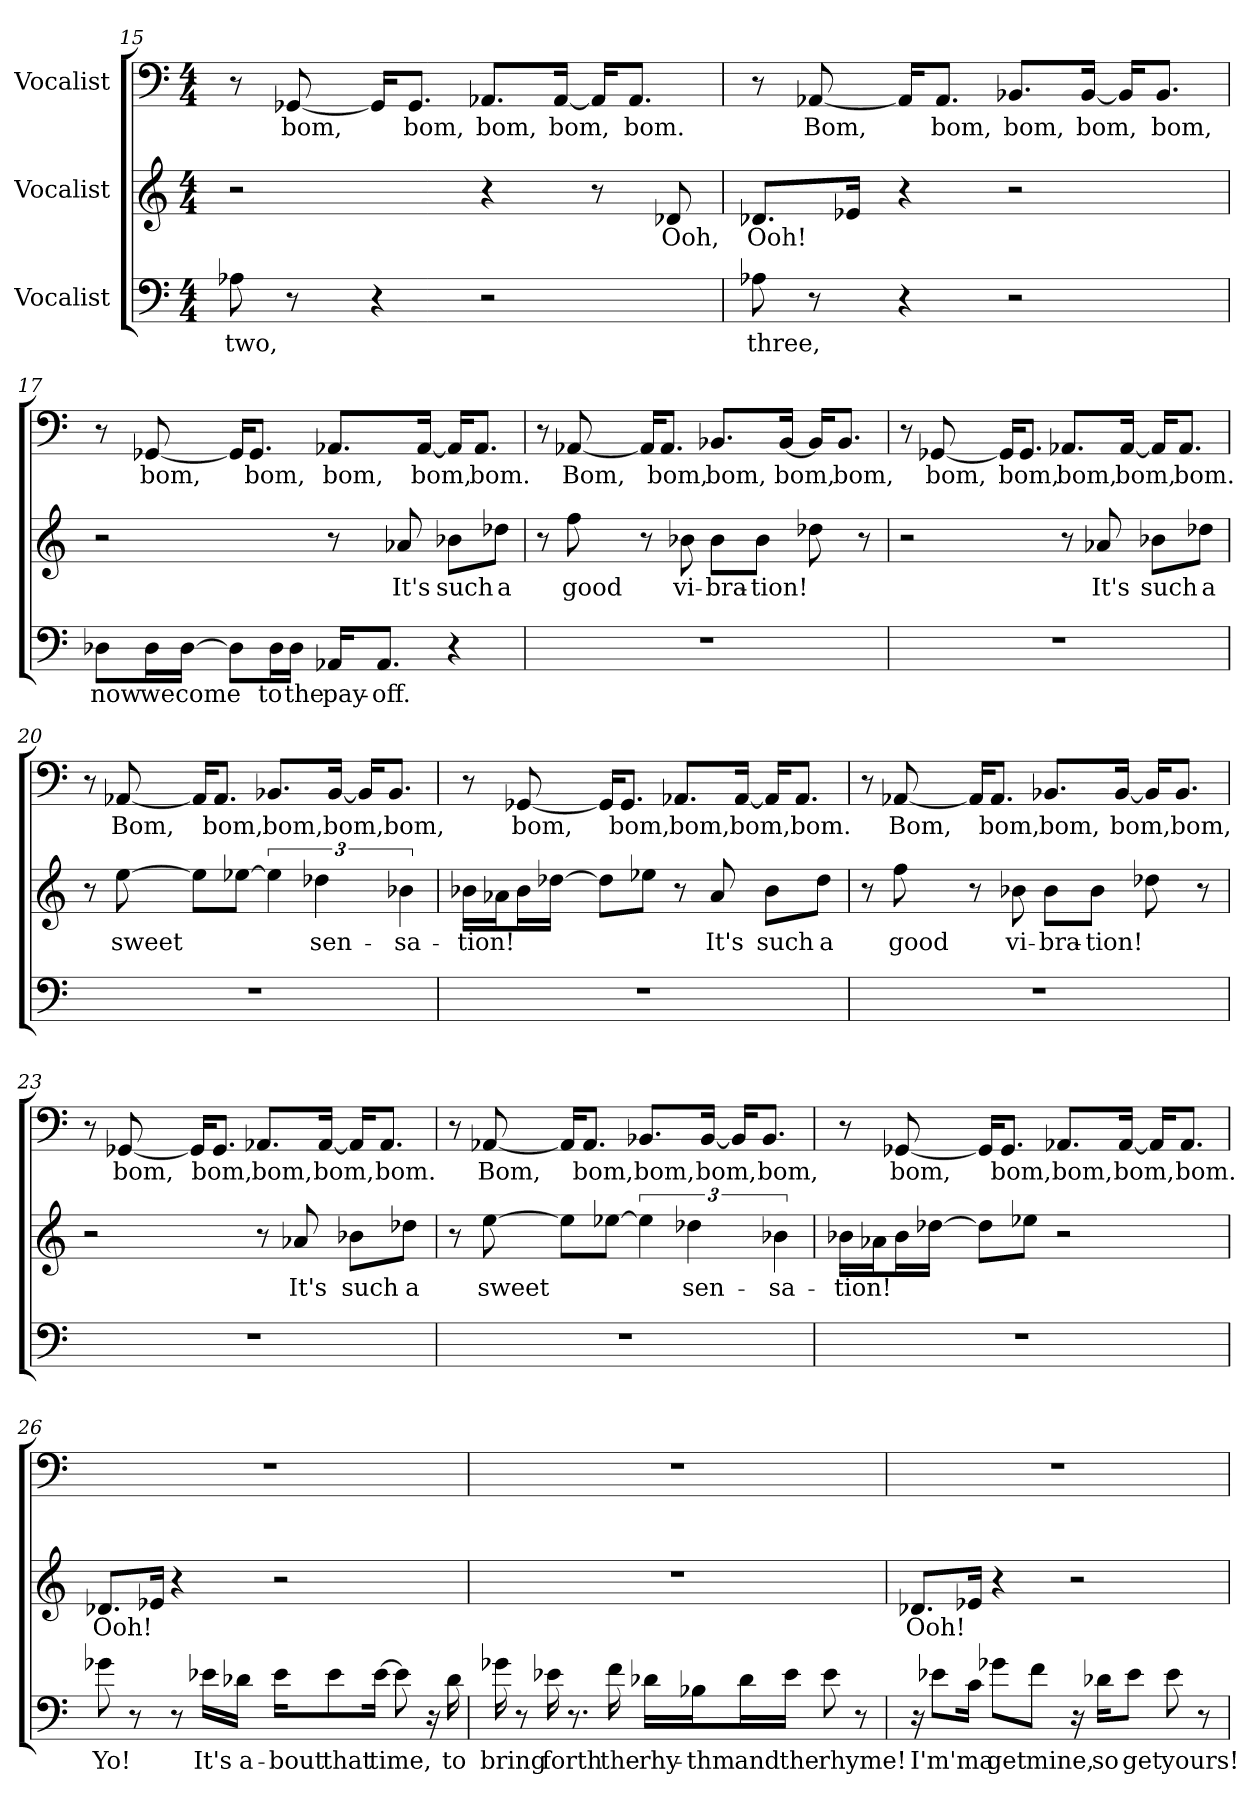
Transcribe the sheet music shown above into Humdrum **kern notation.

**kern	**text	**kern	**text	**kern	**text
*part3	*part3	*part2	*part2	*part1	*part1
*staff3	*staff3	*staff2	*staff2	*staff1	*staff1
*I"Vocalist	*	*I"Vocalist	*	*I"Vocalist	*
*clefF4	*	*clefG2	*	*clefF4	*
*M4/4	*	*M4/4	*	*M4/4	*
=15	=15	=15	=15	=15	=15
8A-X	two,	2r	.	8r	.
8r	.	.	.	[8GG-X	bom,
4r	.	.	.	16GG-/KL]	_
.	.	.	.	8.GG-/J	bom,
2r	.	4r	.	8.AA-X/L	bom,
.	.	.	.	[16AA-/Jk	bom,
.	.	8r	.	16AA-/KL]	_
.	.	.	.	8.AA-/J	bom.
.	.	8d-X	Ooh,	.	.
=16	=16	=16	=16	=16	=16
8A-X	three,	8.d-X/L	Ooh!	8r	.
8r	.	.	.	[8AA-X	Bom,
.	.	16e-X/Jk	_	.	.
4r	.	4r	.	16AA-/KL]	_
.	.	.	.	8.AA-/J	bom,
2r	.	2r	.	8.BB-X/L	bom,
.	.	.	.	[16BB-/Jk	bom,
.	.	.	.	16BB-/KL]	_
.	.	.	.	8.BB-/J	bom,
=17	=17	=17	=17	=17	=17
8D-X\L	now	2r	.	8r	.
16D-\L	we	.	.	[8GG-X	bom,
[16D-\JJ	come	.	.	.	.
8D-\L]	_	.	.	16GG-/KL]	_
.	.	.	.	8.GG-/J	bom,
16D-\L	to	.	.	.	.
16D-\JJ	the	.	.	.	.
16AA-X/KL	pay-	8r	.	8.AA-X/L	bom,
8.AA-/J	-off.	.	.	.	.
.	.	8a-X	It's	.	.
.	.	.	.	[16AA-/Jk	bom,
4r	.	8b-X\L	such	16AA-/KL]	_
.	.	.	.	8.AA-/J	bom.
.	.	8dd-X\J	a	.	.
=18	=18	=18	=18	=18	=18
1r	.	8r	.	8r	.
.	.	8ff	good	[8AA-X	Bom,
.	.	8r	.	16AA-/KL]	_
.	.	.	.	8.AA-/J	bom,
.	.	8b-X	vi-	.	.
.	.	8b-\L	-bra-	8.BB-X/L	bom,
.	.	8b-\J	-tion!	.	.
.	.	.	.	[16BB-/Jk	bom,
.	.	8dd-X	_	16BB-/KL]	_
.	.	.	.	8.BB-/J	bom,
.	.	8r	.	.	.
=19	=19	=19	=19	=19	=19
1r	.	2r	.	8r	.
.	.	.	.	[8GG-X	bom,
.	.	.	.	16GG-/KL]	_
.	.	.	.	8.GG-/J	bom,
.	.	8r	.	8.AA-X/L	bom,
.	.	8a-X	It's	.	.
.	.	.	.	[16AA-/Jk	bom,
.	.	8b-X\L	such	16AA-/KL]	_
.	.	.	.	8.AA-/J	bom.
.	.	8dd-X\J	a	.	.
=20	=20	=20	=20	=20	=20
1r	.	8r	.	8r	.
.	.	[8ee	sweet	[8AA-X	Bom,
.	.	8ee\L]	_	16AA-/KL]	_
.	.	.	.	8.AA-/J	bom,
.	.	[8ee-X\J	_	.	.
.	.	6ee-]	_	8.BB-X/L	bom,
.	.	6dd-X	sen-	.	.
.	.	.	.	[16BB-/Jk	bom,
.	.	.	.	16BB-/KL]	_
.	.	.	.	8.BB-/J	bom,
.	.	6b-X	-sa-	.	.
=21	=21	=21	=21	=21	=21
1r	.	16b-X\LL	-tion!	8r	.
.	.	16a-X\J	_	.	.
.	.	16b-\L	_	[8GG-X	bom,
.	.	[16dd-X\JJ	_	.	.
.	.	8dd-\L]	_	16GG-/KL]	_
.	.	.	.	8.GG-/J	bom,
.	.	8ee-X\J	_	.	.
.	.	8r	.	8.AA-X/L	bom,
.	.	8a-	It's	.	.
.	.	.	.	[16AA-/Jk	bom,
.	.	8b-\L	such	16AA-/KL]	_
.	.	.	.	8.AA-/J	bom.
.	.	8dd-\J	a	.	.
=22	=22	=22	=22	=22	=22
1r	.	8r	.	8r	.
.	.	8ff	good	[8AA-X	Bom,
.	.	8r	.	16AA-/KL]	_
.	.	.	.	8.AA-/J	bom,
.	.	8b-X	vi-	.	.
.	.	8b-\L	-bra-	8.BB-X/L	bom,
.	.	8b-\J	-tion!	.	.
.	.	.	.	[16BB-/Jk	bom,
.	.	8dd-X	_	16BB-/KL]	_
.	.	.	.	8.BB-/J	bom,
.	.	8r	.	.	.
=23	=23	=23	=23	=23	=23
1r	.	2r	.	8r	.
.	.	.	.	[8GG-X	bom,
.	.	.	.	16GG-/KL]	_
.	.	.	.	8.GG-/J	bom,
.	.	8r	.	8.AA-X/L	bom,
.	.	8a-X	It's	.	.
.	.	.	.	[16AA-/Jk	bom,
.	.	8b-X\L	such	16AA-/KL]	_
.	.	.	.	8.AA-/J	bom.
.	.	8dd-X\J	a	.	.
=24	=24	=24	=24	=24	=24
1r	.	8r	.	8r	.
.	.	[8ee	sweet	[8AA-X	Bom,
.	.	8ee\L]	_	16AA-/KL]	_
.	.	.	.	8.AA-/J	bom,
.	.	[8ee-X\J	_	.	.
.	.	6ee-]	_	8.BB-X/L	bom,
.	.	6dd-X	sen-	.	.
.	.	.	.	[16BB-/Jk	bom,
.	.	.	.	16BB-/KL]	_
.	.	.	.	8.BB-/J	bom,
.	.	6b-X	-sa-	.	.
=25	=25	=25	=25	=25	=25
1r	.	16b-X\LL	-tion!	8r	.
.	.	16a-X\J	_	.	.
.	.	16b-\L	_	[8GG-X	bom,
.	.	[16dd-X\JJ	_	.	.
.	.	8dd-\L]	_	16GG-/KL]	_
.	.	.	.	8.GG-/J	bom,
.	.	8ee-X\J	_	.	.
.	.	2r	.	8.AA-X/L	bom,
.	.	.	.	[16AA-/Jk	bom,
.	.	.	.	16AA-/KL]	_
.	.	.	.	8.AA-/J	bom.
=26	=26	=26	=26	=26	=26
8g-X	Yo!	8.d-X/L	Ooh!	1r	.
8r	.	.	.	.	.
.	.	16e-X/Jk	_	.	.
8r	.	4r	.	.	.
16e-X\LL	It's	.	.	.	.
16d-X\JJ	a-	.	.	.	.
16e-\KL	-bout	2r	.	.	.
8e-\	that	.	.	.	.
[16e-\Jk	time,	.	.	.	.
8e-]	_	.	.	.	.
16r	.	.	.	.	.
16d-	to	.	.	.	.
=27	=27	=27	=27	=27	=27
16g-X	bring	1r	.	1r	.
8r	.	.	.	.	.
16e-X	forth	.	.	.	.
8.r	.	.	.	.	.
16f	the	.	.	.	.
16d-X\LL	rhy-	.	.	.	.
16B-X\J	-thm	.	.	.	.
16d-\L	and	.	.	.	.
16e-\JJ	the	.	.	.	.
8e-	rhyme!	.	.	.	.
8r	.	.	.	.	.
=28	=28	=28	=28	=28	=28
16r	.	8.d-X/L	Ooh!	1r	.
8e-X\L	I'm'ma	.	.	.	.
16c\Jk	_	16e-X/Jk	_	.	.
8g-X\L	get	4r	.	.	.
8f\J	mine,	.	.	.	.
16r	.	2r	.	.	.
16d-X\KL	so	.	.	.	.
8e-\J	get	.	.	.	.
8e-	yours!	.	.	.	.
8r	.	.	.	.	.
=	=	=	=	=	=
*-	*-	*-	*-	*-	*-
